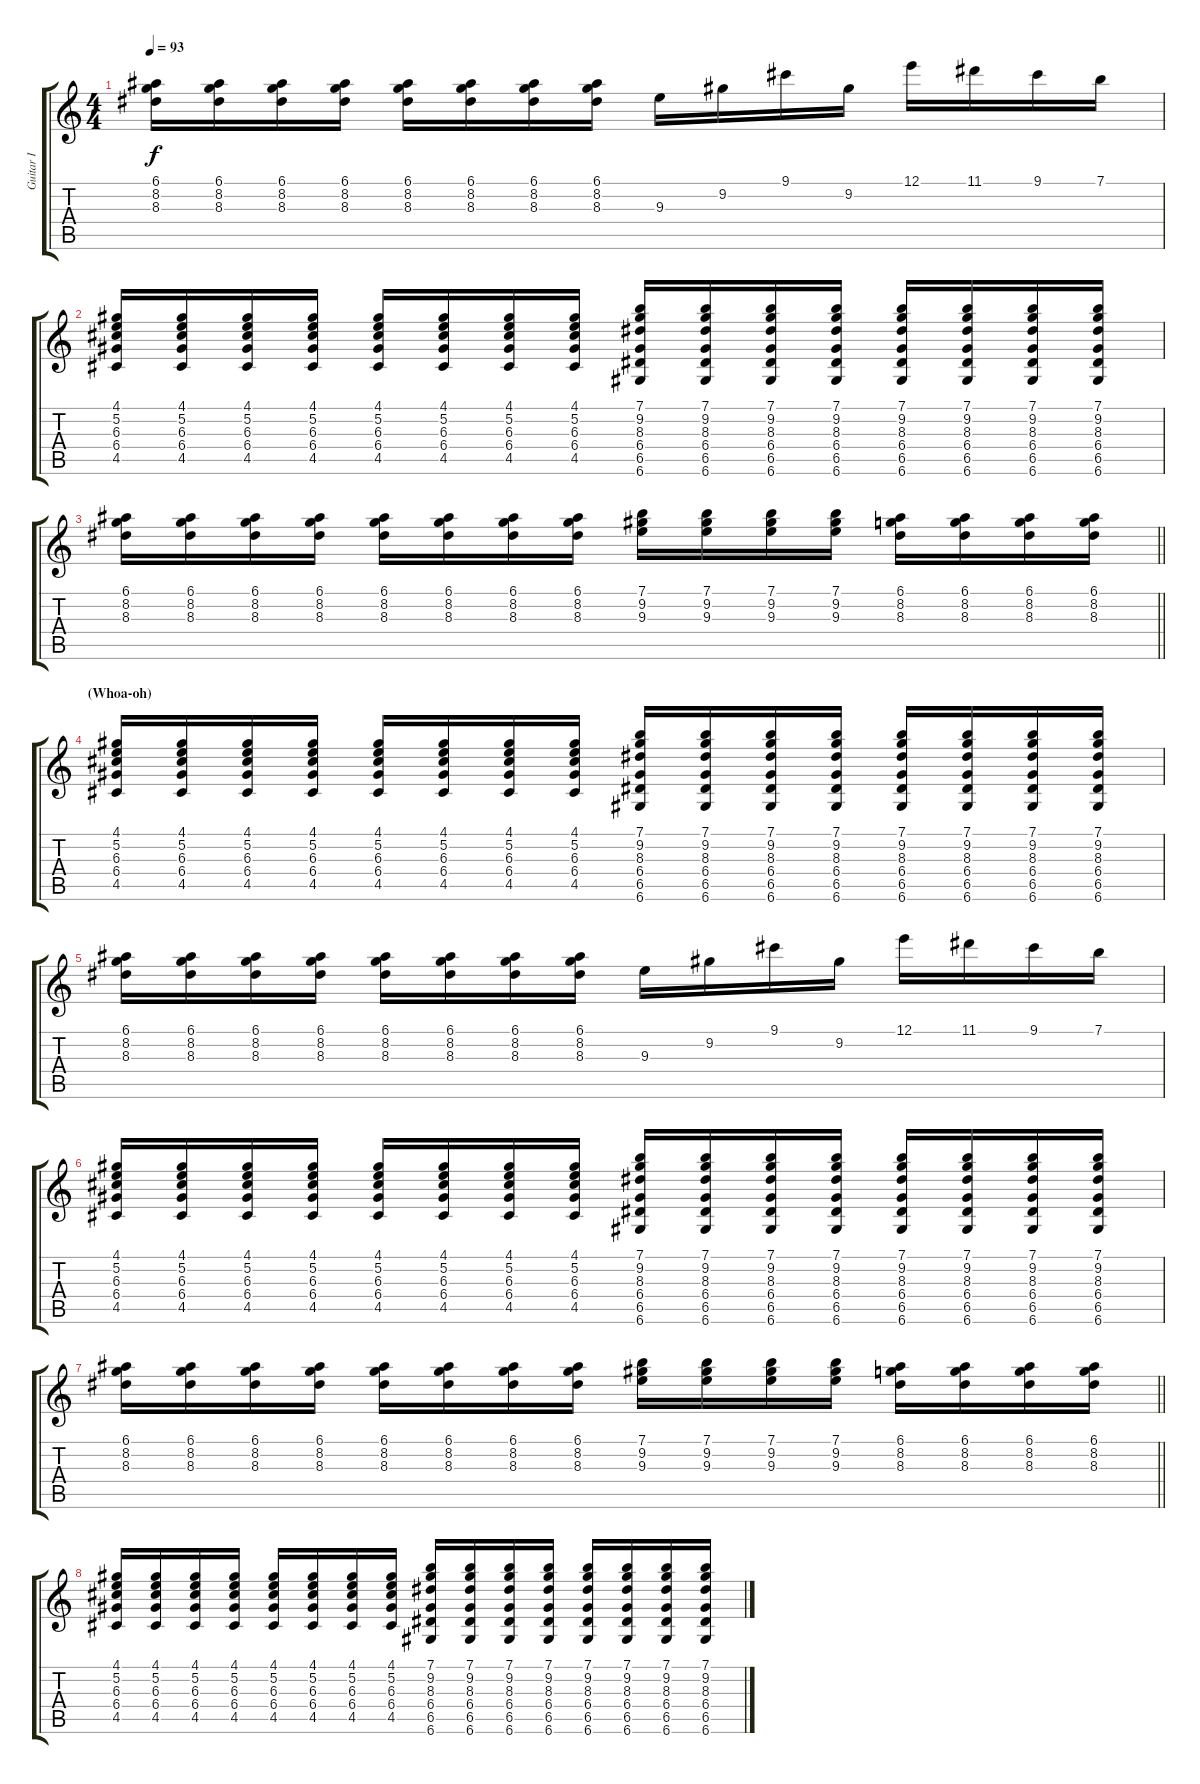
\track ("Guitar I" "Guitar I") {instrument distortionguitar}
\staff {score tabs}
\tuning (E4 B3 G3 D3 A2 D2) {hide}
\ts (4 4)
\tempo 93
\clef g2
\ks c
(6.1 8.2 8.3).16{dy f} (6.1 8.2 8.3).16 (6.1 8.2 8.3).16 (6.1 8.2 8.3).16 (6.1 8.2 8.3).16 (6.1 8.2 8.3).16 (6.1 8.2 8.3).16 (6.1 8.2 8.3).16 9.3.16 9.2.16 9.1.16 9.2.16 12.1.16 11.1.16 9.1.16 7.1.16 |
(4.1 5.2 6.3 6.4 4.5).16 (4.1 5.2 6.3 6.4 4.5).16 (4.1 5.2 6.3 6.4 4.5).16 (4.1 5.2 6.3 6.4 4.5).16 (4.1 5.2 6.3 6.4 4.5).16 (4.1 5.2 6.3 6.4 4.5).16 (4.1 5.2 6.3 6.4 4.5).16 (4.1 5.2 6.3 6.4 4.5).16 (7.1 9.2 8.3 6.4 6.5 6.6).16 (7.1 9.2 8.3 6.4 6.5 6.6).16 (7.1 9.2 8.3 6.4 6.5 6.6).16 (7.1 9.2 8.3 6.4 6.5 6.6).16 (7.1 9.2 8.3 6.4 6.5 6.6).16 (7.1 9.2 8.3 6.4 6.5 6.6).16 (7.1 9.2 8.3 6.4 6.5 6.6).16 (7.1 9.2 8.3 6.4 6.5 6.6).16 |
\barLineRight lightlight
(6.1 8.2 8.3).16 (6.1 8.2 8.3).16 (6.1 8.2 8.3).16 (6.1 8.2 8.3).16 (6.1 8.2 8.3).16 (6.1 8.2 8.3).16 (6.1 8.2 8.3).16 (6.1 8.2 8.3).16 (7.1 9.2 9.3).16 (7.1 9.2 9.3).16 (7.1 9.2 9.3).16 (7.1 9.2 9.3).16 (6.1 8.2 8.3).16 (6.1 8.2 8.3).16 (6.1 8.2 8.3).16 (6.1 8.2 8.3).16 |
\section ("" "(Whoa-oh)")
(4.1 5.2 6.3 6.4 4.5).16 (4.1 5.2 6.3 6.4 4.5).16 (4.1 5.2 6.3 6.4 4.5).16 (4.1 5.2 6.3 6.4 4.5).16 (4.1 5.2 6.3 6.4 4.5).16 (4.1 5.2 6.3 6.4 4.5).16 (4.1 5.2 6.3 6.4 4.5).16 (4.1 5.2 6.3 6.4 4.5).16 (7.1 9.2 8.3 6.4 6.5 6.6).16 (7.1 9.2 8.3 6.4 6.5 6.6).16 (7.1 9.2 8.3 6.4 6.5 6.6).16 (7.1 9.2 8.3 6.4 6.5 6.6).16 (7.1 9.2 8.3 6.4 6.5 6.6).16 (7.1 9.2 8.3 6.4 6.5 6.6).16 (7.1 9.2 8.3 6.4 6.5 6.6).16 (7.1 9.2 8.3 6.4 6.5 6.6).16 |
(6.1 8.2 8.3).16 (6.1 8.2 8.3).16 (6.1 8.2 8.3).16 (6.1 8.2 8.3).16 (6.1 8.2 8.3).16 (6.1 8.2 8.3).16 (6.1 8.2 8.3).16 (6.1 8.2 8.3).16 9.3.16 9.2.16 9.1.16 9.2.16 12.1.16 11.1.16 9.1.16 7.1.16 |
(4.1 5.2 6.3 6.4 4.5).16 (4.1 5.2 6.3 6.4 4.5).16 (4.1 5.2 6.3 6.4 4.5).16 (4.1 5.2 6.3 6.4 4.5).16 (4.1 5.2 6.3 6.4 4.5).16 (4.1 5.2 6.3 6.4 4.5).16 (4.1 5.2 6.3 6.4 4.5).16 (4.1 5.2 6.3 6.4 4.5).16 (7.1 9.2 8.3 6.4 6.5 6.6).16 (7.1 9.2 8.3 6.4 6.5 6.6).16 (7.1 9.2 8.3 6.4 6.5 6.6).16 (7.1 9.2 8.3 6.4 6.5 6.6).16 (7.1 9.2 8.3 6.4 6.5 6.6).16 (7.1 9.2 8.3 6.4 6.5 6.6).16 (7.1 9.2 8.3 6.4 6.5 6.6).16 (7.1 9.2 8.3 6.4 6.5 6.6).16 |
\barLineRight lightlight
(6.1 8.2 8.3).16 (6.1 8.2 8.3).16 (6.1 8.2 8.3).16 (6.1 8.2 8.3).16 (6.1 8.2 8.3).16 (6.1 8.2 8.3).16 (6.1 8.2 8.3).16 (6.1 8.2 8.3).16 (7.1 9.2 9.3).16 (7.1 9.2 9.3).16 (7.1 9.2 9.3).16 (7.1 9.2 9.3).16 (6.1 8.2 8.3).16 (6.1 8.2 8.3).16 (6.1 8.2 8.3).16 (6.1 8.2 8.3).16 |
(4.1 5.2 6.3 6.4 4.5).16 (4.1 5.2 6.3 6.4 4.5).16 (4.1 5.2 6.3 6.4 4.5).16 (4.1 5.2 6.3 6.4 4.5).16 (4.1 5.2 6.3 6.4 4.5).16 (4.1 5.2 6.3 6.4 4.5).16 (4.1 5.2 6.3 6.4 4.5).16 (4.1 5.2 6.3 6.4 4.5).16 (7.1 9.2 8.3 6.4 6.5 6.6).16 (7.1 9.2 8.3 6.4 6.5 6.6).16 (7.1 9.2 8.3 6.4 6.5 6.6).16 (7.1 9.2 8.3 6.4 6.5 6.6).16 (7.1 9.2 8.3 6.4 6.5 6.6).16 (7.1 9.2 8.3 6.4 6.5 6.6).16 (7.1 9.2 8.3 6.4 6.5 6.6).16 (7.1 9.2 8.3 6.4 6.5 6.6).16
